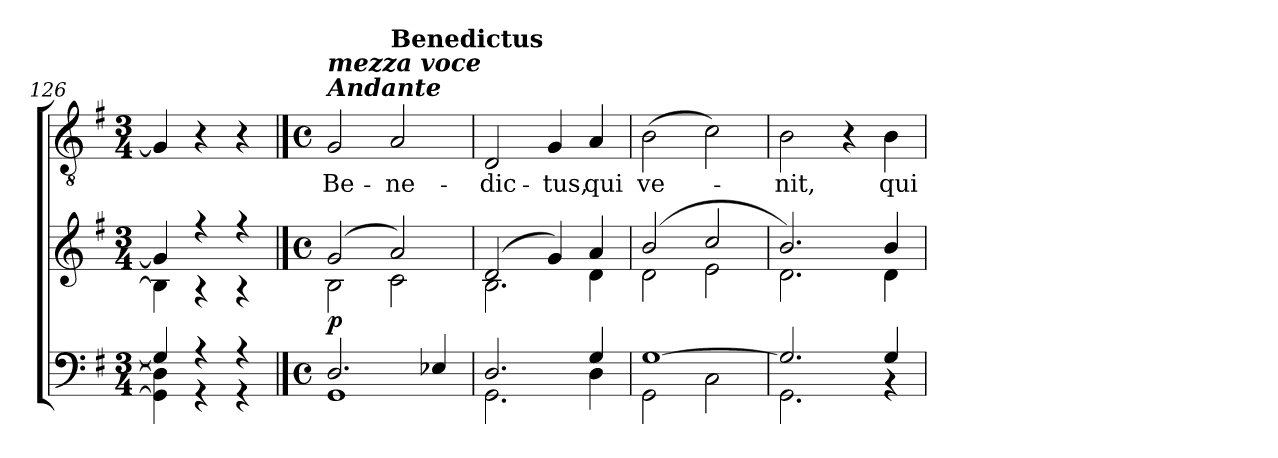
**kern	**kern	**dynam	**kern	**text
*part2	*part2	*part2	*part1	*part1
*staff3	*staff2	*staff2/3	*staff1	*staff1
*clefF4	*clefG2	*	*clefGv2	*
*k[f#]	*k[f#]	*	*k[f#]	*
*G:	*G:	*	*G:	*
*M3/4	*M3/4	*	*M3/4	*
=126	=126	=126	=126	=126
*^	*^	*	*	*
4G/]	4GG\] 4D\]	4g/]	4B\]	.	4G/]	.
4r	4r	4r	4r	.	4r	.
4r	4r	4r	4r	.	4r	.
!!LO:PB:g=z
==127	==127	==127	==127	==127	==127	==127
*M4/4	*	*M4/4	*	*	*M4/4	*
*met(c)	*	*met(c)	*	*	*met(c)	*
!	!	!	!	!	!LO:TX:a:Bi:t=Andante	!
!	!	!	!	!	!LO:TX:a:Bi:t=mezza voce	!
!	!	!	!	!LO:DY:b	!	!LO:LY:b
2.D/	1GG	(2g/	2B\	p	2G/	Be-
!	!	!	!	!	!LO:TX:a:B:t=Benedictus	!
!	!	!	!	!	!	!LO:LY:b
.	.	2a/)	2c\	.	2A/	-ne-
4E-X/	.	.	.	.	.	.
=128	=128	=128	=128	=128	=128	=128
!	!	!	!	!	!	!LO:LY:b
2.D/	2.GG\	(2d/	2.B\	.	2D/	-dic-
!	!	!	!	!	!	!LO:LY:b
.	.	4g/)	.	.	4G/	-tus,
!	!	!	!	!	!	!LO:LY:b
4G/	4D\	4a/	4d\	.	4A/	qui
=129	=129	=129	=129	=129	=129	=129
!	!	!	!	!	!	!LO:LY:b
[>1G	2GG\	(2b/	2d\	.	(>2B\	ve-
.	2C\	2cc/	2e\	.	2c\)	.
=130	=130	=130	=130	=130	=130	=130
!	!	!	!	!	!	!LO:LY:b
2.G/]	2.GG\	2.b/)	2.d\	.	2B\	-nit,
.	.	.	.	.	4r	.
!	!	!	!	!	!	!LO:LY:b
4G/	4rAA	4b/	4d\	.	4B\	qui
*v	*v	*	*	*	*	*
*	*v	*v	*	*	*
=	=	=	=	=
*-	*-	*-	*-	*-
